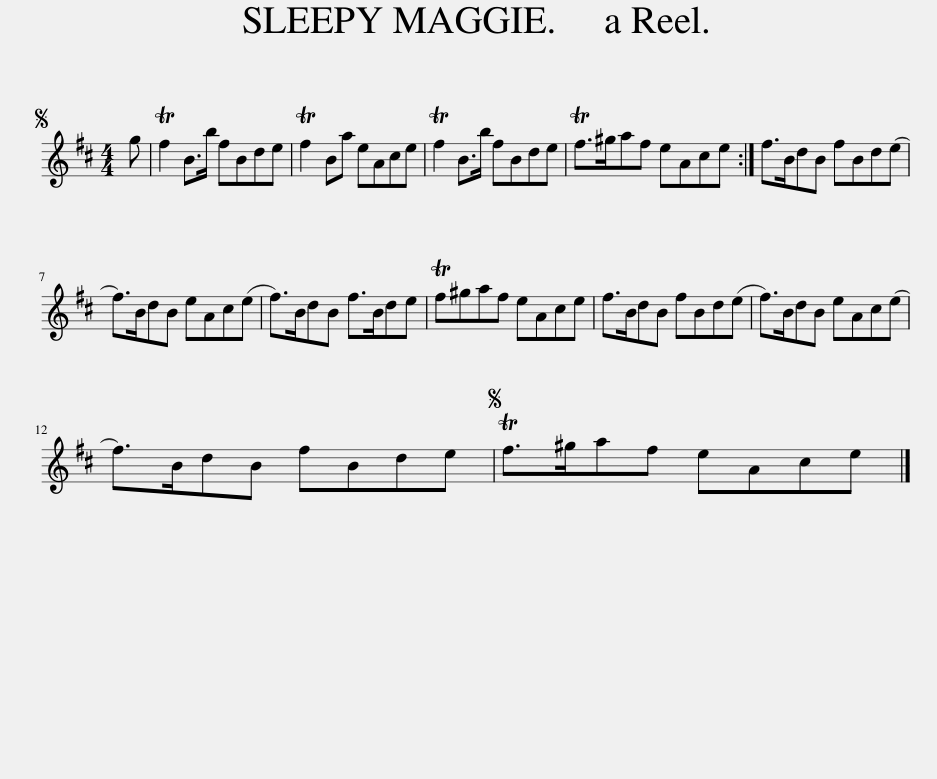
X:1
L:1/8
M:4/4
I:linebreak $
K:Bmin
V:1 treble
V:1
S g | Tf2 B>b fBde | Tf2 Ba eAce | Tf2 B>b fBde | Tf>^gaf eAce :| %5
 f>BdB fBd(e |$ f>)BdB eAc(e | f>)BdB f>Bde | Tf^gaf eAce | f>BdB fBd(e | %10
 f>)BdB eAc(e |$ f>)BdB fBde |S Tf>^gaf eAce |] %13
